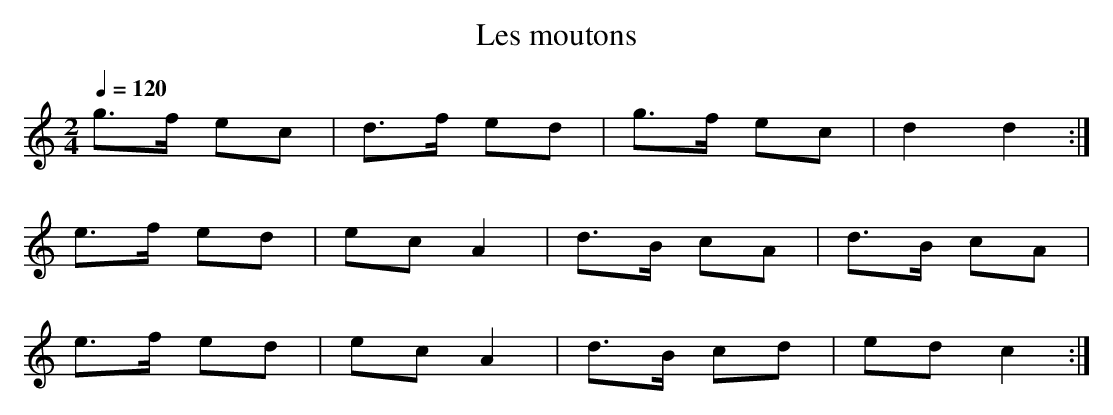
X:1
T:Les moutons
M:2/4
L:1/8
Q:1/4=120
K:C
g>f ec|d>f ed|g>f ec|d2  d2:|
e>f ed|ec  A2|d>B cA|d>B cA |
e>f ed|ec  A2|d>B cd|ed  c2:|
